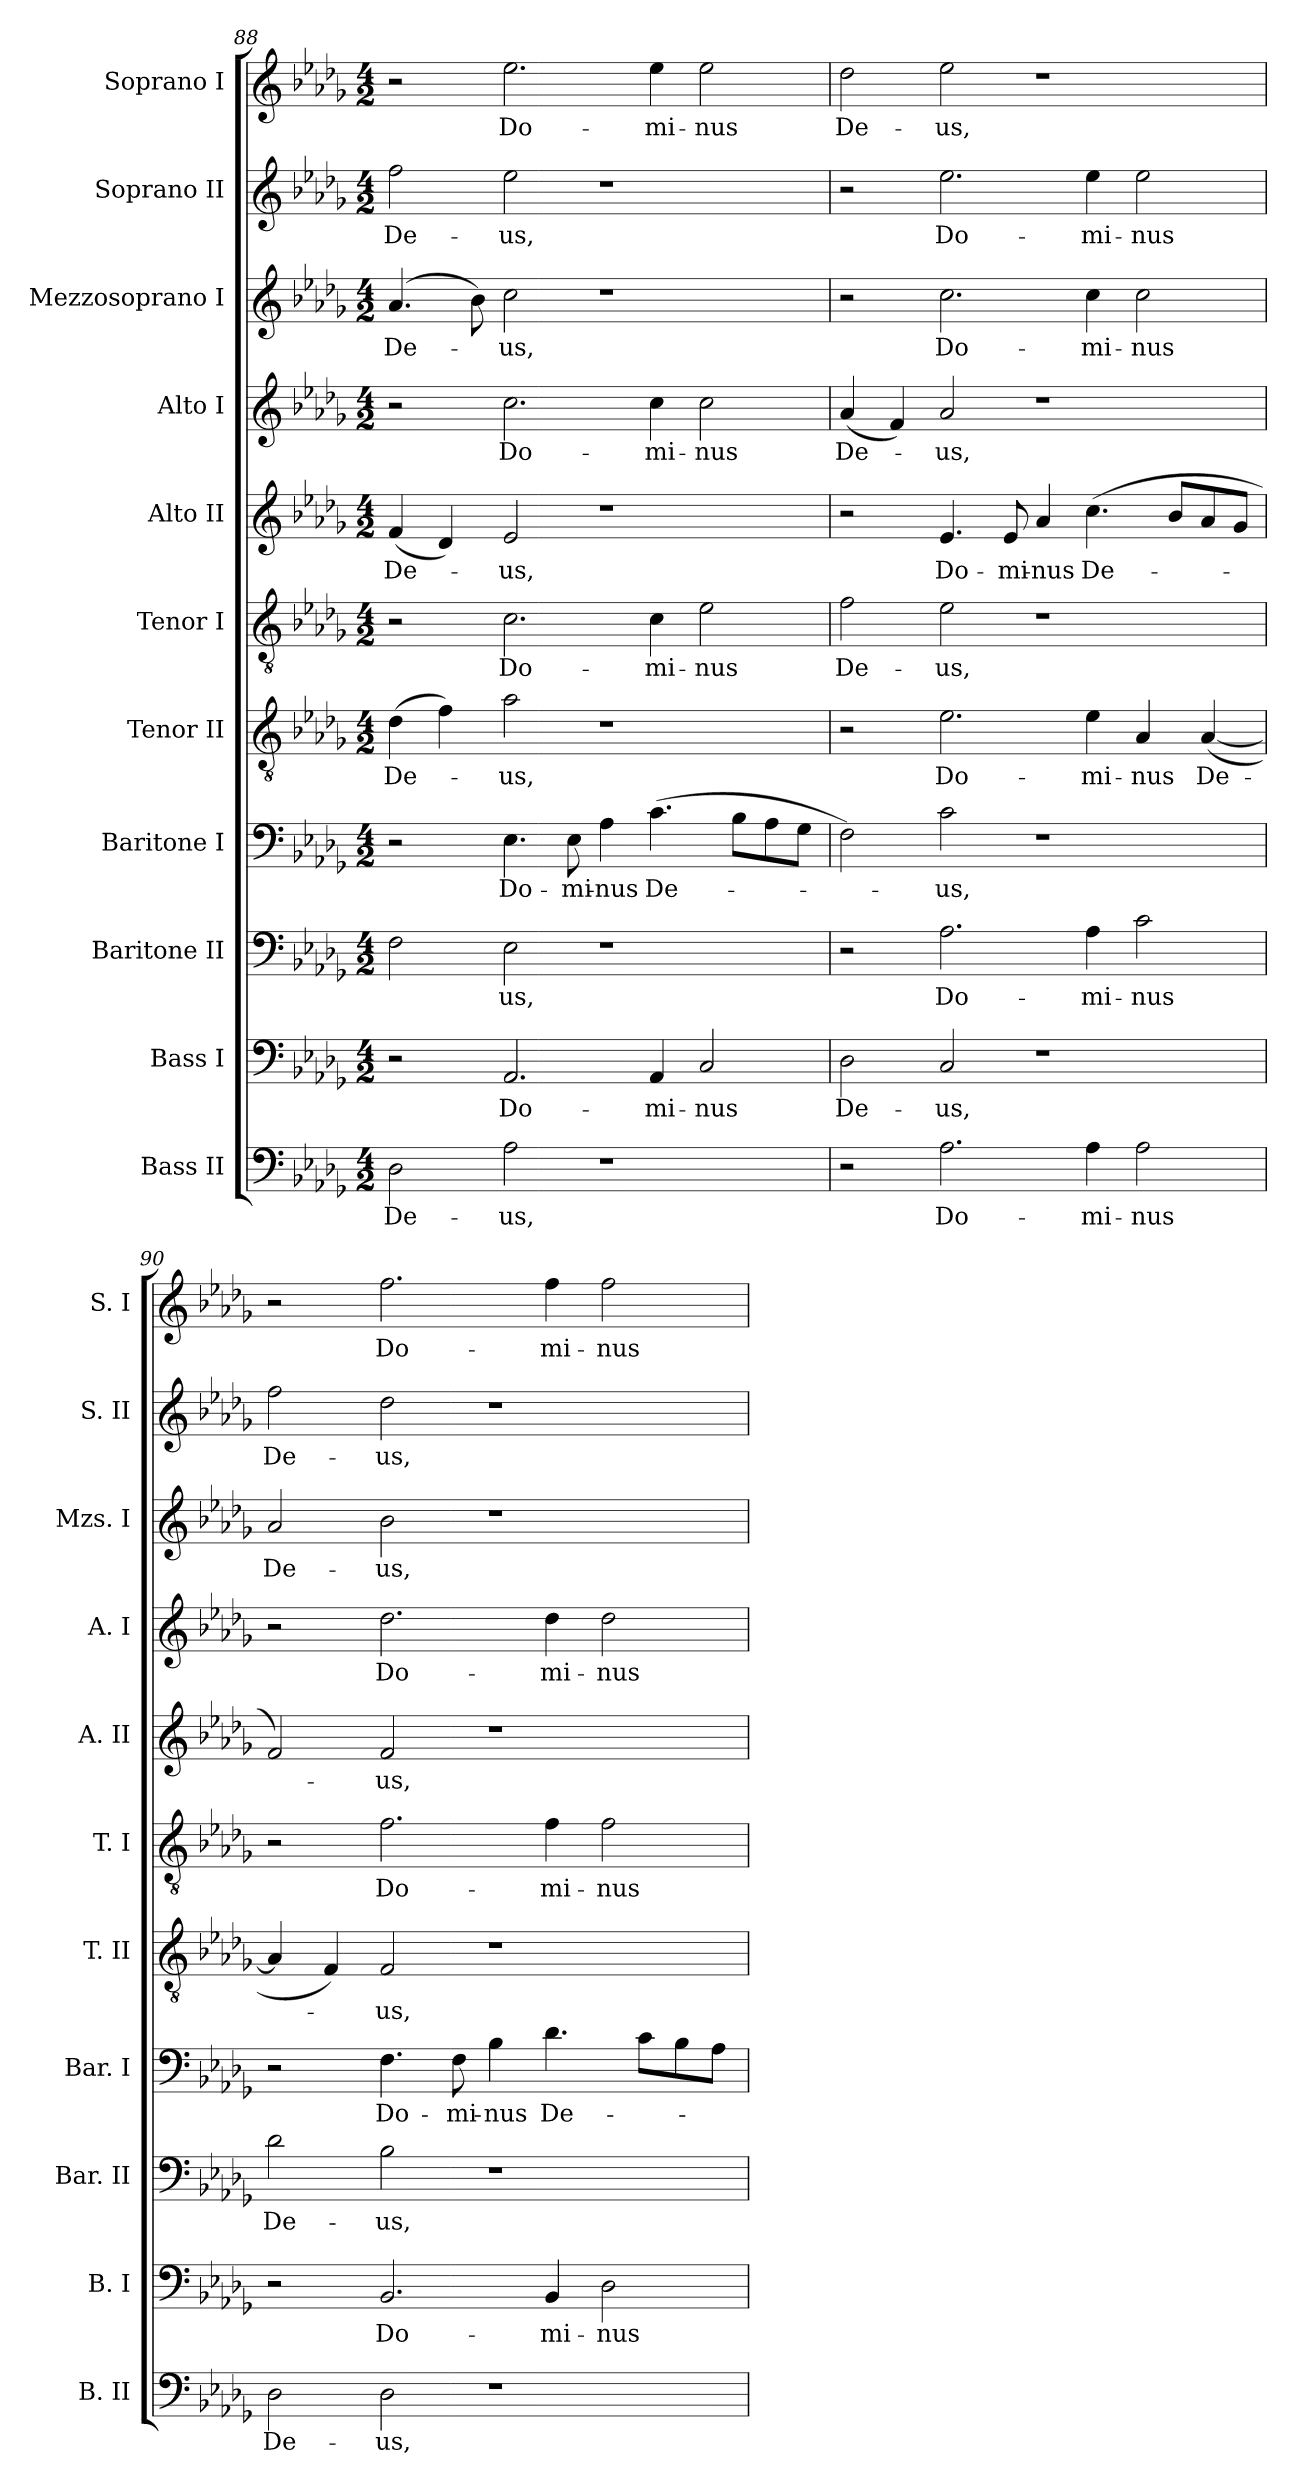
**kern	**text	**kern	**text	**kern	**text	**kern	**text	**kern	**text	**kern	**text	**kern	**text	**kern	**text	**kern	**text	**kern	**text	**kern	**text
*part11	*part11	*part10	*part10	*part9	*part9	*part8	*part8	*part7	*part7	*part6	*part6	*part5	*part5	*part4	*part4	*part3	*part3	*part2	*part2	*part1	*part1
*staff11	*staff11	*staff10	*staff10	*staff9	*staff9	*staff8	*staff8	*staff7	*staff7	*staff6	*staff6	*staff5	*staff5	*staff4	*staff4	*staff3	*staff3	*staff2	*staff2	*staff1	*staff1
*I"Bass II	*	*I"Bass I	*	*I"Baritone II	*	*I"Baritone I	*	*I"Tenor II	*	*I"Tenor I	*	*I"Alto II	*	*I"Alto I	*	*I"Mezzosoprano I	*	*I"Soprano II	*	*I"Soprano I	*
*I'B. II	*	*I'B. I	*	*I'Bar. II	*	*I'Bar. I	*	*I'T. II	*	*I'T. I	*	*I'A. II	*	*I'A. I	*	*I'Mzs. I	*	*I'S. II	*	*I'S. I	*
*clefF4	*	*clefF4	*	*clefF4	*	*clefF4	*	*clefGv2	*	*clefGv2	*	*clefG2	*	*clefG2	*	*clefG2	*	*clefG2	*	*clefG2	*
*k[b-e-a-d-g-]	*	*k[b-e-a-d-g-]	*	*k[b-e-a-d-g-]	*	*k[b-e-a-d-g-]	*	*k[b-e-a-d-g-]	*	*k[b-e-a-d-g-]	*	*k[b-e-a-d-g-]	*	*k[b-e-a-d-g-]	*	*k[b-e-a-d-g-]	*	*k[b-e-a-d-g-]	*	*k[b-e-a-d-g-]	*
*D-:	*	*D-:	*	*D-:	*	*D-:	*	*D-:	*	*D-:	*	*D-:	*	*D-:	*	*D-:	*	*D-:	*	*D-:	*
*M4/2	*	*M4/2	*	*M4/2	*	*M4/2	*	*M4/2	*	*M4/2	*	*M4/2	*	*M4/2	*	*M4/2	*	*M4/2	*	*M4/2	*
=88	=88	=88	=88	=88	=88	=88	=88	=88	=88	=88	=88	=88	=88	=88	=88	=88	=88	=88	=88	=88	=88
2D-\	De-	2r	.	2F\	.	2r	.	(4d-\	De-	2r	.	(4f/	De-	2r	.	(4.a-/	De-	2ff\	De-	2r	.
.	.	.	.	.	.	.	.	4f\)	.	.	.	4d-/)	.	.	.	.	.	.	.	.	.
.	.	.	.	.	.	.	.	.	.	.	.	.	.	.	.	8b-\)	.	.	.	.	.
2A-\	-us,	2.AA-/	Do-	2E-\	-us,	4.E-\	Do-	2a-\	-us,	2.c\	Do-	2e-/	-us,	2.cc\	Do-	2cc\	-us,	2ee-\	-us,	2.ee-\	Do-
.	.	.	.	.	.	8E-\	-mi-	.	.	.	.	.	.	.	.	.	.	.	.	.	.
1r	.	.	.	1r	.	4A-\	-nus	1r	.	.	.	1r	.	.	.	1r	.	1r	.	.	.
.	.	4AA-/	-mi-	.	.	(4.c\	De-	.	.	4c\	-mi-	.	.	4cc\	-mi-	.	.	.	.	4ee-\	-mi-
.	.	2C/	-nus	.	.	.	.	.	.	2e-\	-nus	.	.	2cc\	-nus	.	.	.	.	2ee-\	-nus
.	.	.	.	.	.	8B-\L	.	.	.	.	.	.	.	.	.	.	.	.	.	.	.
.	.	.	.	.	.	8A-\	.	.	.	.	.	.	.	.	.	.	.	.	.	.	.
.	.	.	.	.	.	8G-\J	.	.	.	.	.	.	.	.	.	.	.	.	.	.	.
!!LO:PB:g=z
=89	=89	=89	=89	=89	=89	=89	=89	=89	=89	=89	=89	=89	=89	=89	=89	=89	=89	=89	=89	=89	=89
2r	.	2D-\	De-	2r	.	2F\)	.	2r	.	2f\	De-	2r	.	(4a-/	De-	2r	.	2r	.	2dd-\	De-
.	.	.	.	.	.	.	.	.	.	.	.	.	.	4f/)	.	.	.	.	.	.	.
2.A-\	Do-	2C/	-us,	2.A-\	Do-	2c\	-us,	2.e-\	Do-	2e-\	-us,	4.e-/	Do-	2a-/	-us,	2.cc\	Do-	2.ee-\	Do-	2ee-\	-us,
.	.	.	.	.	.	.	.	.	.	.	.	8e-/	-mi-	.	.	.	.	.	.	.	.
.	.	1r	.	.	.	1r	.	.	.	1r	.	4a-/	-nus	1r	.	.	.	.	.	1r	.
4A-\	-mi-	.	.	4A-\	-mi-	.	.	4e-\	-mi-	.	.	(4.cc\	De-	.	.	4cc\	-mi-	4ee-\	-mi-	.	.
2A-\	-nus	.	.	2c\	-nus	.	.	4A-/	-nus	.	.	.	.	.	.	2cc\	-nus	2ee-\	-nus	.	.
.	.	.	.	.	.	.	.	.	.	.	.	8b-/L	.	.	.	.	.	.	.	.	.
.	.	.	.	.	.	.	.	([4A-/	De-	.	.	8a-/	.	.	.	.	.	.	.	.	.
.	.	.	.	.	.	.	.	.	.	.	.	8g-/J	.	.	.	.	.	.	.	.	.
=90	=90	=90	=90	=90	=90	=90	=90	=90	=90	=90	=90	=90	=90	=90	=90	=90	=90	=90	=90	=90	=90
2D-\	De-	2r	.	2d-\	De-	2r	.	4A-/]	.	2r	.	2f/)	.	2r	.	2a-/	De-	2ff\	De-	2r	.
.	.	.	.	.	.	.	.	4F/)	.	.	.	.	.	.	.	.	.	.	.	.	.
2D-\	-us,	2.BB-/	Do-	2B-\	-us,	4.F\	Do-	2F/	-us,	2.f\	Do-	2f/	-us,	2.dd-\	Do-	2b-\	-us,	2dd-\	-us,	2.ff\	Do-
.	.	.	.	.	.	8F\	-mi-	.	.	.	.	.	.	.	.	.	.	.	.	.	.
1r	.	.	.	1r	.	4B-\	-nus	1r	.	.	.	1r	.	.	.	1r	.	1r	.	.	.
.	.	4BB-/	-mi-	.	.	4.d-\	De-	.	.	4f\	-mi-	.	.	4dd-\	-mi-	.	.	.	.	4ff\	-mi-
.	.	2D-\	-nus	.	.	.	.	.	.	2f\	-nus	.	.	2dd-\	-nus	.	.	.	.	2ff\	-nus
.	.	.	.	.	.	8c\L	.	.	.	.	.	.	.	.	.	.	.	.	.	.	.
.	.	.	.	.	.	8B-\	.	.	.	.	.	.	.	.	.	.	.	.	.	.	.
.	.	.	.	.	.	8A-\J	.	.	.	.	.	.	.	.	.	.	.	.	.	.	.
=	=	=	=	=	=	=	=	=	=	=	=	=	=	=	=	=	=	=	=	=	=
*-	*-	*-	*-	*-	*-	*-	*-	*-	*-	*-	*-	*-	*-	*-	*-	*-	*-	*-	*-	*-	*-
